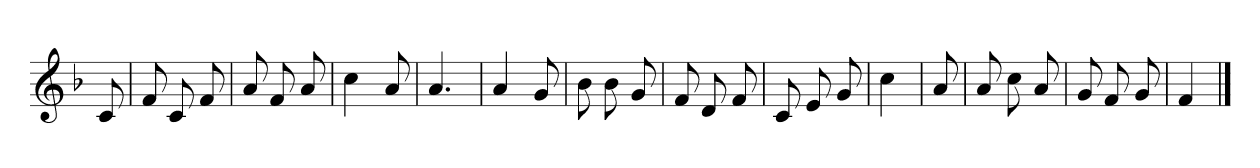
**kern
*part1
*staff1
*clefG2
*k[b-]
*F:
=
8c
=1
8f
8c
8f
=2
8a
8f
8a
=3
4cc
8a
=4
4.a
=5
4a
8g
=6
8b-
8b-
8g
=7
8f
8d
8f
=8
8c
8e
8g
=9
4cc
=10
8a
=11
8a
8cc
8a
=12
8g
8f
8g
=13
4f
==
*-
